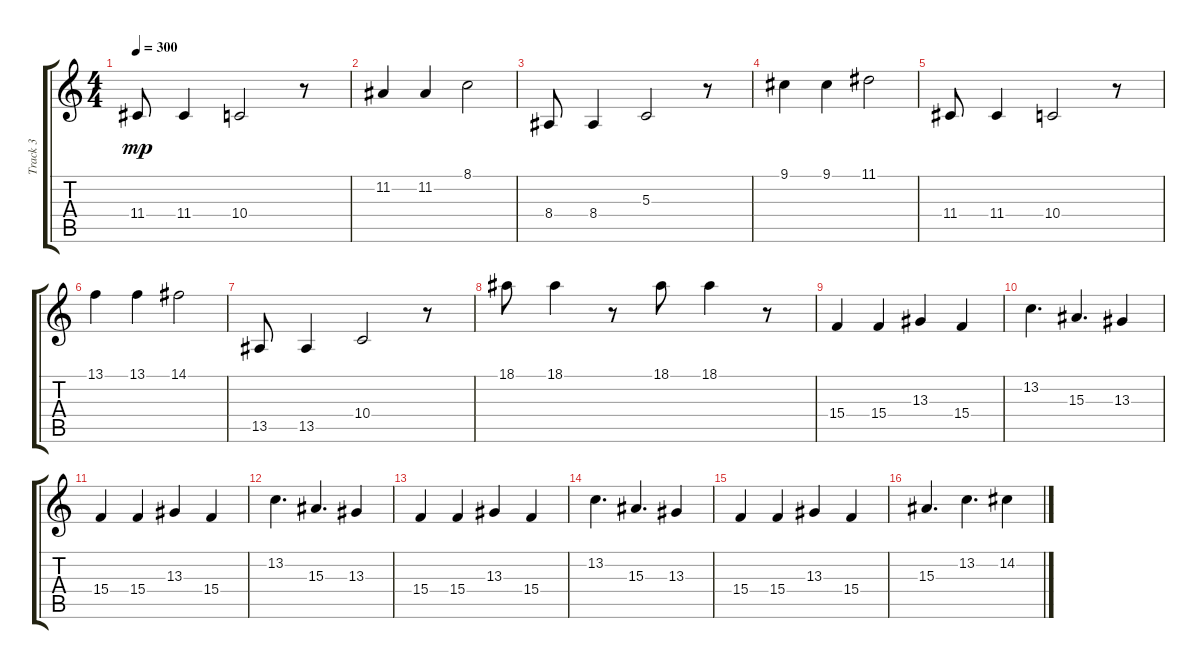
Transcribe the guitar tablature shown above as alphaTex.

\track ("Track 3" "Track 3") {instrument lead2sawtooth}
\staff {score tabs}
\tuning (E4 B3 G3 D3 A2 E2) {hide}
\ts (4 4)
\tempo 300
\clef g2
\ks c
11.4.8{dy mp} 11.4.4 10.4.2 r.8 |
11.2.4 11.2.4 8.1.2 |
8.4.8 8.4.4 5.3.2 r.8 |
9.1.4 9.1.4 11.1.2 |
11.4.8 11.4.4 10.4.2 r.8 |
13.1.4 13.1.4 14.1.2 |
13.5.8 13.5.4 10.4.2 r.8 |
18.1.8 18.1.4 r.8 18.1.8 18.1.4 r.8 |
15.4.4 15.4.4 13.3.4 15.4.4 |
13.2.4{d} 15.3.4{d} 13.3.4 |
15.4.4 15.4.4 13.3.4 15.4.4 |
13.2.4{d} 15.3.4{d} 13.3.4 |
15.4.4 15.4.4 13.3.4 15.4.4 |
13.2.4{d} 15.3.4{d} 13.3.4 |
15.4.4 15.4.4 13.3.4 15.4.4 |
15.3.4{d} 13.2.4{d} 14.2.4
